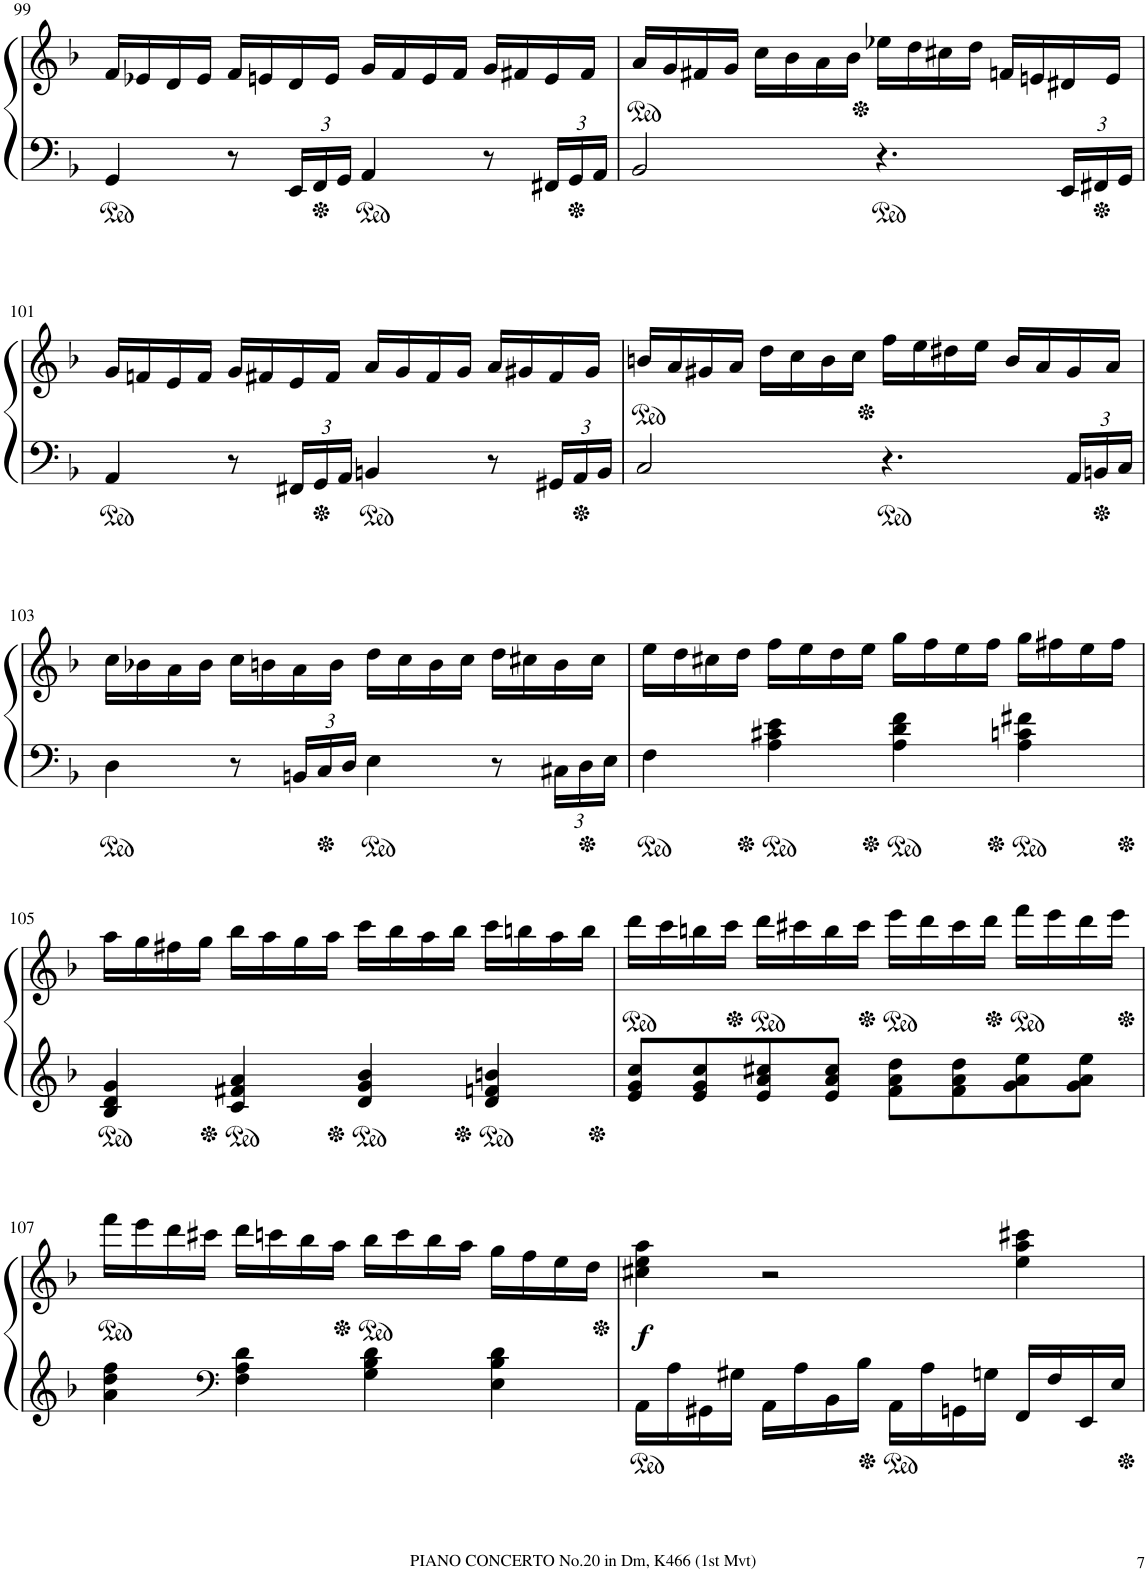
**kern	**kern	**dynam
*part1	*part1	*part1
*staff2	*staff1	*staff1/2
*I"ピアノ	*	*
!!LO:PB:g=z
*clefF4	*clefG2	*
*k[b-]	*k[b-]	*
*M4/4	*M4/4	*
*met(c)	*met(c)	*
=99	=99	=99
4GG/	16f/LL	.
.	16e-X/	.
.	16d/	.
.	16e-/JJ	.
8r	16f/LL	.
.	16en/	.
*Xbrackettup	*	*
24EE/LL	16d/	.
24FF/	.	.
.	16e/JJ	.
24GG/JJ	.	.
*ped	*	*
4AA/	16g/LL	.
.	16f/	.
.	16e/	.
.	16f/JJ	.
8r	16g/LL	.
.	16f#X/	.
24FF#X/LL	16e/	.
24GG/	.	.
.	16f#/JJ	.
24AA/JJ	.	.
=100	=100	=100
*	*ped	*
2BB-/	16a/LL	.
.	16g/	.
.	16f#X/	.
.	16g/JJ	.
.	16cc\LL	.
.	16b-\	.
.	16a\	.
.	16b-\JJ	.
*	*Xped	*
4.r	16ee-X\LL	.
.	16dd\	.
.	16cc#X\	.
.	16dd\JJ	.
.	16fn/LL	.
.	16en/	.
24EE/LL	16d#X/	.
24FF#X/	.	.
.	16e/JJ	.
*Xped	*	*
24GG/JJ	.	.
!!LO:LB:g=z
=101	=101	=101
4AA/	16g/LL	.
.	16fn/	.
.	16e/	.
.	16f/JJ	.
8r	16g/LL	.
.	16f#X/	.
24FF#X/LL	16e/	.
24GG/	.	.
.	16f#/JJ	.
24AA/JJ	.	.
*ped	*	*
4BBn/	16a/LL	.
.	16g/	.
.	16f#/	.
.	16g/JJ	.
8r	16a/LL	.
.	16g#X/	.
24GG#X/LL	16f#/	.
24AA/	.	.
.	16g#/JJ	.
24BB/JJ	.	.
=102	=102	=102
*	*ped	*
2C/	16bn/LL	.
.	16a/	.
.	16g#X/	.
.	16a/JJ	.
.	16dd\LL	.
.	16cc\	.
.	16b\	.
.	16cc\JJ	.
*	*Xped	*
4.r	16ff\LL	.
.	16ee\	.
.	16dd#X\	.
.	16ee\JJ	.
.	16b/LL	.
.	16a/	.
24AA/LL	16g#/	.
24BBn/	.	.
.	16a/JJ	.
*Xped	*	*
24C/JJ	.	.
!!LO:LB:g=z
=103	=103	=103
4D\	16cc\LL	.
.	16b-X\	.
.	16a\	.
.	16b-\JJ	.
8r	16cc\LL	.
.	16bn\	.
24BBn/LL	16a\	.
24C/	.	.
.	16b\JJ	.
24D/JJ	.	.
4E\	16dd\LL	.
.	16cc\	.
.	16b\	.
.	16cc\JJ	.
8r	16dd\LL	.
.	16cc#X\	.
24C#X\LL	16b\	.
24D\	.	.
.	16cc#\JJ	.
24E\JJ	.	.
=104	=104	=104
4F\	16ee\LL	.
.	16dd\	.
.	16cc#X\	.
.	16dd\JJ	.
4A\ 4c#X\ 4e\	16ff\LL	.
.	16ee\	.
.	16dd\	.
.	16ee\JJ	.
4A\ 4d\ 4f\	16gg\LL	.
.	16ff\	.
.	16ee\	.
.	16ff\JJ	.
4A\ 4cn\ 4f#X\	16gg\LL	.
.	16ff#X\	.
.	16ee\	.
.	16ff#\JJ	.
!!LO:LB:g=z
=105	=105	=105
4B-/ 4d/ 4g/	16aa\LL	.
.	16gg\	.
.	16ff#X\	.
.	16gg\JJ	.
4c/ 4f#X/ 4a/	16bb-\LL	.
.	16aa\	.
.	16gg\	.
.	16aa\JJ	.
4d/ 4g/ 4b-/	16ccc\LL	.
.	16bb-\	.
.	16aa\	.
.	16bb-\JJ	.
*ped	*	*
4d/ 4fn/ 4bn/	16ccc\LL	.
.	16bbn\	.
.	16aa\	.
.	16bb\JJ	.
=106	=106	=106
*	*ped	*
8e/ 8g/ 8cc/L	16ddd\LL	.
.	16ccc\	.
8e/ 8g/ 8cc/	16bbn\	.
.	16ccc\JJ	.
*	*Xped	*
*	*ped	*
8e/ 8a/ 8cc#X/	16ddd\LL	.
.	16ccc#X\	.
8e/ 8a/ 8cc#/J	16bb\	.
.	16ccc#\JJ	.
*	*Xped	*
*	*ped	*
8f\ 8a\ 8dd\L	16eee\LL	.
.	16ddd\	.
8f\ 8a\ 8dd\	16ccc#\	.
.	16ddd\JJ	.
*	*Xped	*
*	*ped	*
8g\ 8a\ 8ee\	16fff\LL	.
.	16eee\	.
8g\ 8a\ 8ee\J	16ddd\	.
.	16eee\JJ	.
!!LO:LB:g=z
=107	=107	=107
*	*Xped	*
*	*ped	*
4a\ 4dd\ 4ff\	16fff\LL	.
.	16eee\	.
.	16ddd\	.
.	16ccc#X\JJ	.
*clefF4	*	*
4F\ 4A\ 4d\	16ddd\LL	.
.	16cccn\	.
.	16bb-\	.
.	16aa\JJ	.
*	*Xped	*
*	*ped	*
4G\ 4B-\ 4d\	16bb-\LL	.
.	16ccc\	.
.	16bb-\	.
.	16aa\JJ	.
4E\ 4B-\ 4d\	16gg\LL	.
.	16ff\	.
.	16ee\	.
.	16dd\JJ	.
=108	=108	=108
*	*Xped	*
!	!	!LO:DY:a=2
16AA\LL	4cc#X\ 4ee\ 4aa\	f
16A\	.	.
16GG#X\	.	.
16G#X\JJ	.	.
16AA\LL	2r	.
16A\	.	.
16BB-\	.	.
16B-\JJ	.	.
*Xped	*	*
16AA\LL	.	.
16A\	.	.
16GGn\	.	.
16Gn\JJ	.	.
16FF/LL	4ee\ 4aa\ 4ccc#X\	.
16F/	.	.
16EE/	.	.
16E/JJ	.	.
=	=	=
*-	*-	*-
